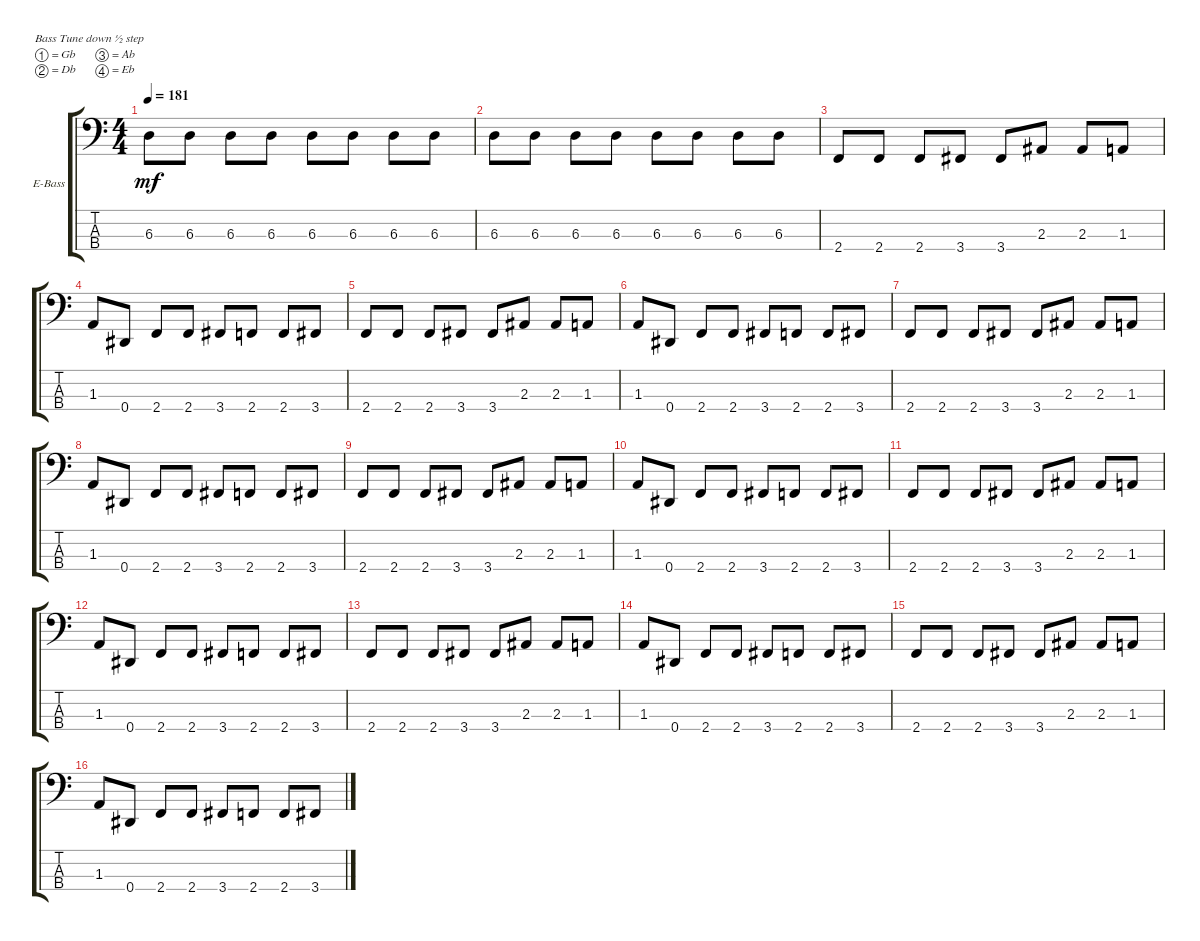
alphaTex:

\bracketExtendMode groupsimilarinstruments
\firstSystemTrackNameOrientation horizontal
\otherSystemsTrackNameOrientation horizontal
\track ("Electric Bass" "E-Bass") {instrument electricbassfinger}
\staff {score tabs}
\tuning (Gb2 Db2 Ab1 Eb1)
\ts (4 4)
\tempo 181
\clef f4
\ks c
6.3{t}.8{dy mf} 6.3.8 6.3.8 6.3.8 6.3.8 6.3.8 6.3.8 6.3.8 |
6.3.8 6.3.8 6.3.8 6.3.8 6.3.8 6.3.8 6.3.8 6.3.8 |
2.4.8 2.4.8 2.4.8 3.4.8 3.4.8 2.3.8 2.3.8 1.3.8 |
1.3.8 0.4.8 2.4.8 2.4.8 3.4.8 2.4.8 2.4.8 3.4.8 |
2.4.8 2.4.8 2.4.8 3.4.8 3.4.8 2.3.8 2.3.8 1.3.8 |
1.3.8 0.4.8 2.4.8 2.4.8 3.4.8 2.4.8 2.4.8 3.4.8 |
2.4.8 2.4.8 2.4.8 3.4.8 3.4.8 2.3.8 2.3.8 1.3.8 |
1.3.8 0.4.8 2.4.8 2.4.8 3.4.8 2.4.8 2.4.8 3.4.8 |
2.4.8 2.4.8 2.4.8 3.4.8 3.4.8 2.3.8 2.3.8 1.3.8 |
1.3.8 0.4.8 2.4.8 2.4.8 3.4.8 2.4.8 2.4.8 3.4.8 |
2.4.8 2.4.8 2.4.8 3.4.8 3.4.8 2.3.8 2.3.8 1.3.8 |
1.3.8 0.4.8 2.4.8 2.4.8 3.4.8 2.4.8 2.4.8 3.4.8 |
2.4.8 2.4.8 2.4.8 3.4.8 3.4.8 2.3.8 2.3.8 1.3.8 |
1.3.8 0.4.8 2.4.8 2.4.8 3.4.8 2.4.8 2.4.8 3.4.8 |
2.4.8 2.4.8 2.4.8 3.4.8 3.4.8 2.3.8 2.3.8 1.3.8 |
1.3.8 0.4.8 2.4.8 2.4.8 3.4.8 2.4.8 2.4.8 3.4.8
